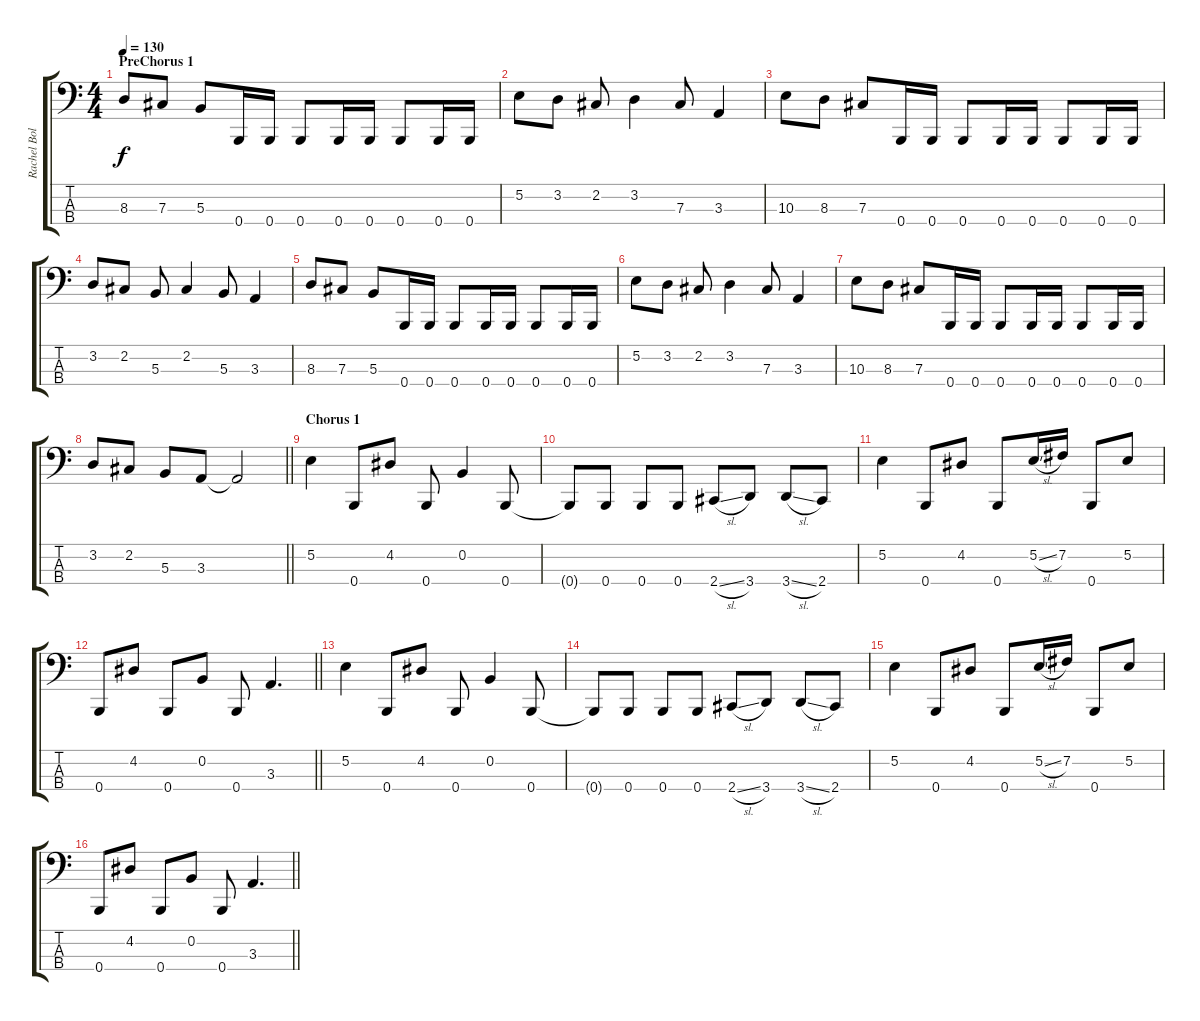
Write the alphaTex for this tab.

\track ("Rachel Bolan" "Rachel Bol") {instrument electricbasspick}
\staff {score tabs}
\tuning (E2 B1 Gb1 B0) {hide}
\ts (4 4)
\section ("" "PreChorus 1")
\tempo 130
\clef f4
\ks c
8.3.8{dy f} 7.3.8 5.3.8 0.4.16 0.4.16 0.4.8 0.4.16 0.4.16 0.4.8 0.4.16 0.4.16 |
5.2.8 3.2.8 2.2.8 3.2.4 7.3.8 3.3.4 |
10.3.8 8.3.8 7.3.8 0.4.16 0.4.16 0.4.8 0.4.16 0.4.16 0.4.8 0.4.16 0.4.16 |
3.2.8 2.2.8 5.3.8 2.2.4 5.3.8 3.3.4 |
8.3.8 7.3.8 5.3.8 0.4.16 0.4.16 0.4.8 0.4.16 0.4.16 0.4.8 0.4.16 0.4.16 |
5.2.8 3.2.8 2.2.8 3.2.4 7.3.8 3.3.4 |
10.3.8 8.3.8 7.3.8 0.4.16 0.4.16 0.4.8 0.4.16 0.4.16 0.4.8 0.4.16 0.4.16 |
\barLineRight lightlight
3.2.8 2.2.8 5.3.8 3.3.8 3.3{t}.2 |
\section ("" "Chorus 1")
5.2.4 0.4.8 4.2.8 0.4.8 0.2.4 0.4.8 |
0.4{t}.8 0.4.8 0.4.8 0.4.8 2.4{sl}.8 3.4.8 3.4{sl}.8 2.4.8 |
5.2.4 0.4.8 4.2.8 0.4.8 5.2{sl}.16 7.2.16 0.4.8 5.2.8 |
\barLineRight lightlight
0.4.8 4.2.8 0.4.8 0.2.8 0.4.8 3.3.4{d} |
5.2.4 0.4.8 4.2.8 0.4.8 0.2.4 0.4.8 |
0.4{t}.8 0.4.8 0.4.8 0.4.8 2.4{sl}.8 3.4.8 3.4{sl}.8 2.4.8 |
5.2.4 0.4.8 4.2.8 0.4.8 5.2{sl}.16 7.2.16 0.4.8 5.2.8 |
\barLineRight lightlight
0.4.8 4.2.8 0.4.8 0.2.8 0.4.8 3.3.4{d}
